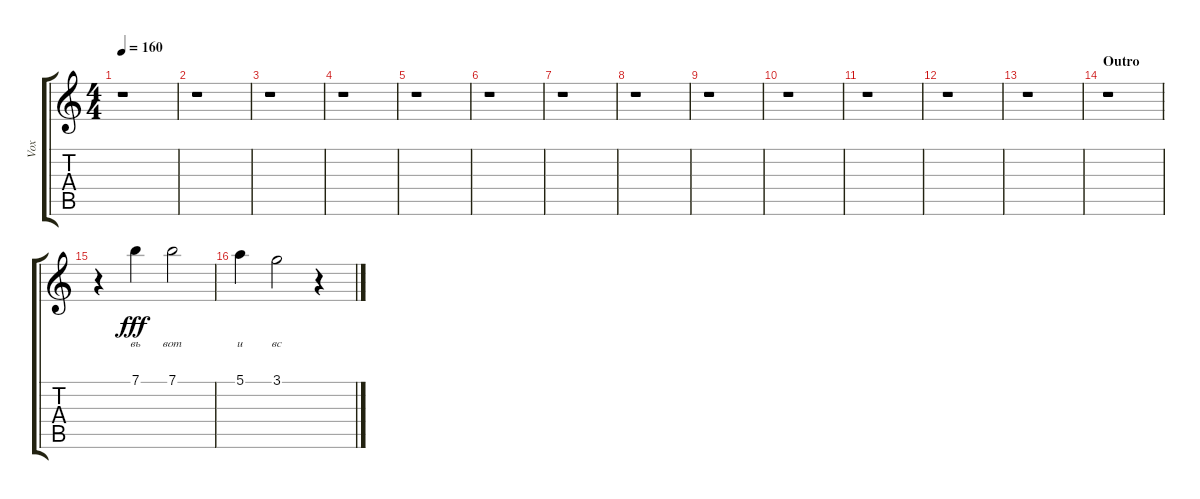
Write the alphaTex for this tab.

\track ("Vox" "Vox") {instrument electricguitarjazz}
\staff {score tabs}
\tuning (E4 B3 G3 D3 A2 E2) {hide}
\ts (4 4)
\tempo 160
\clef g2
\ks c
r.1{dy f} |
r.1 |
r.1 |
r.1 |
r.1 |
r.1 |
r.1 |
r.1 |
r.1 |
r.1 |
r.1 |
r.1 |
r.1 |
\section ("" "Outro")
r.1 |
r.4 7.1.4{lyrics (0 "вь") lyrics (1 "") lyrics (2 "") lyrics (3 "") lyrics (4 "") dy fff} 7.1.2{lyrics (0 "вот") lyrics (1 "") lyrics (2 "") lyrics (3 "") lyrics (4 "")} |
5.1.4{lyrics (0 "и") lyrics (1 "") lyrics (2 "") lyrics (3 "") lyrics (4 "")} 3.1.2{lyrics (0 "вс") lyrics (1 "") lyrics (2 "") lyrics (3 "") lyrics (4 "")} r.4
